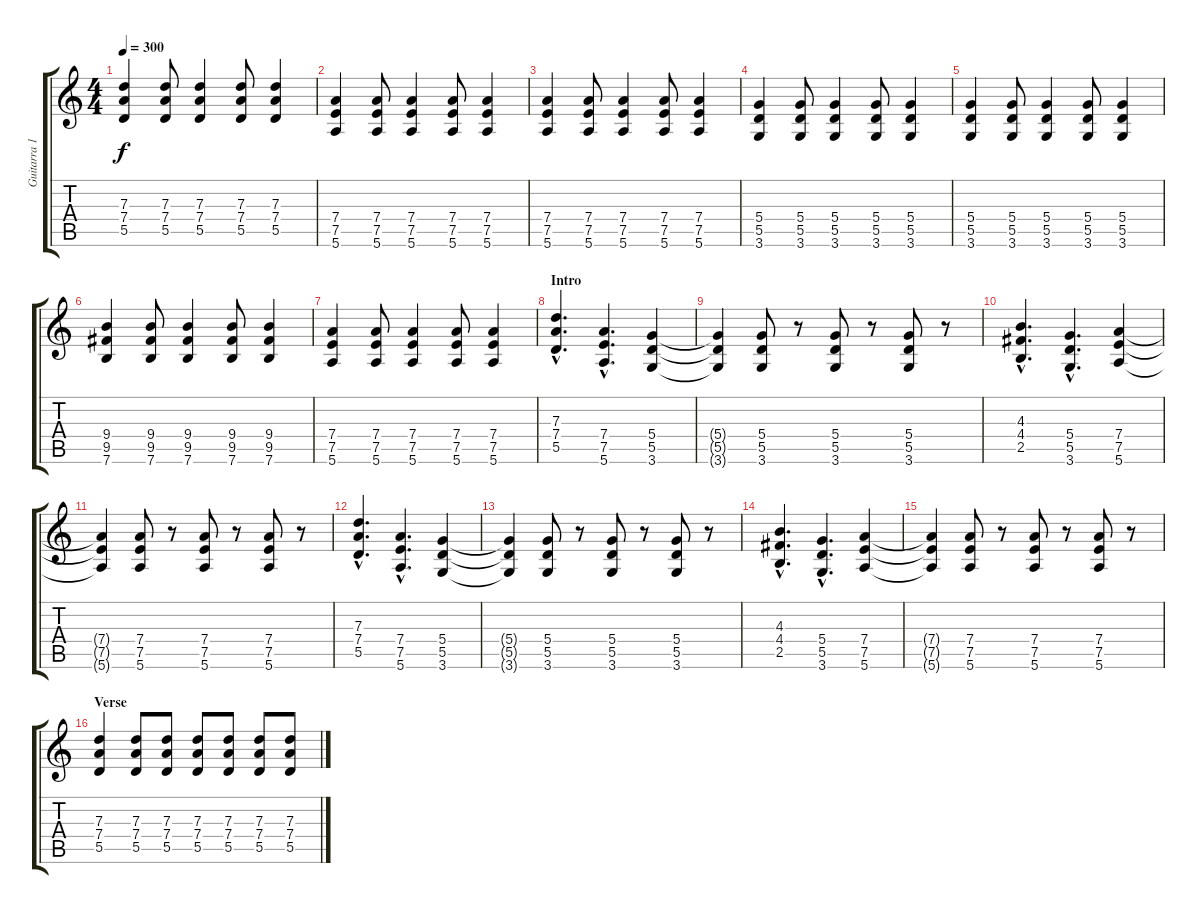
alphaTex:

\track ("Guitarra 1 - Mathias" "Guitarra 1") {instrument distortionguitar}
\staff {score tabs}
\tuning (E4 B3 G3 D3 A2 E2) {hide}
\ts (4 4)
\tempo 300
\clef g2
\ks c
(7.3 7.4 5.5).4{dy f} (7.3 7.4 5.5).8 (7.3 7.4 5.5).4 (7.3 7.4 5.5).8 (7.3 7.4 5.5).4 |
(7.4 7.5 5.6).4 (7.4 7.5 5.6).8 (7.4 7.5 5.6).4 (7.4 7.5 5.6).8 (7.4 7.5 5.6).4 |
(7.4 7.5 5.6).4 (7.4 7.5 5.6).8 (7.4 7.5 5.6).4 (7.4 7.5 5.6).8 (7.4 7.5 5.6).4 |
(5.4 5.5 3.6).4 (5.4 5.5 3.6).8 (5.4 5.5 3.6).4 (5.4 5.5 3.6).8 (5.4 5.5 3.6).4 |
(5.4 5.5 3.6).4 (5.4 5.5 3.6).8 (5.4 5.5 3.6).4 (5.4 5.5 3.6).8 (5.4 5.5 3.6).4 |
(9.4 9.5 7.6).4 (9.4 9.5 7.6).8 (9.4 9.5 7.6).4 (9.4 9.5 7.6).8 (9.4 9.5 7.6).4 |
(7.4 7.5 5.6).4 (7.4 7.5 5.6).8 (7.4 7.5 5.6).4 (7.4 7.5 5.6).8 (7.4 7.5 5.6).4 |
\section ("" "Intro")
(7.3{hac} 7.4{hac} 5.5{hac}).4{d} (7.4{hac} 7.5{hac} 5.6{hac}).4{d} (5.4 5.5 3.6).4 |
(5.4{t} 5.5{t} 3.6{t}).4 (5.4 5.5 3.6).8 r.8 (5.4 5.5 3.6).8 r.8 (5.4 5.5 3.6).8 r.8 |
(4.3{hac} 4.4{hac} 2.5{hac}).4{d} (5.4{hac} 5.5{hac} 3.6{hac}).4{d} (7.4 7.5 5.6).4 |
(7.4{t} 7.5{t} 5.6{t}).4 (7.4 7.5 5.6).8 r.8 (7.4 7.5 5.6).8 r.8 (7.4 7.5 5.6).8 r.8 |
(7.3{hac} 7.4{hac} 5.5{hac}).4{d} (7.4{hac} 7.5{hac} 5.6{hac}).4{d} (5.4 5.5 3.6).4 |
(5.4{t} 5.5{t} 3.6{t}).4 (5.4 5.5 3.6).8 r.8 (5.4 5.5 3.6).8 r.8 (5.4 5.5 3.6).8 r.8 |
(4.3{hac} 4.4{hac} 2.5{hac}).4{d} (5.4{hac} 5.5{hac} 3.6{hac}).4{d} (7.4 7.5 5.6).4 |
(7.4{t} 7.5{t} 5.6{t}).4 (7.4 7.5 5.6).8 r.8 (7.4 7.5 5.6).8 r.8 (7.4 7.5 5.6).8 r.8 |
\section ("" "Verse")
(7.3 7.4 5.5).4 (7.3 7.4 5.5).8 (7.3 7.4 5.5).8 (7.3 7.4 5.5).8 (7.3 7.4 5.5).8 (7.3 7.4 5.5).8 (7.3 7.4 5.5).8
